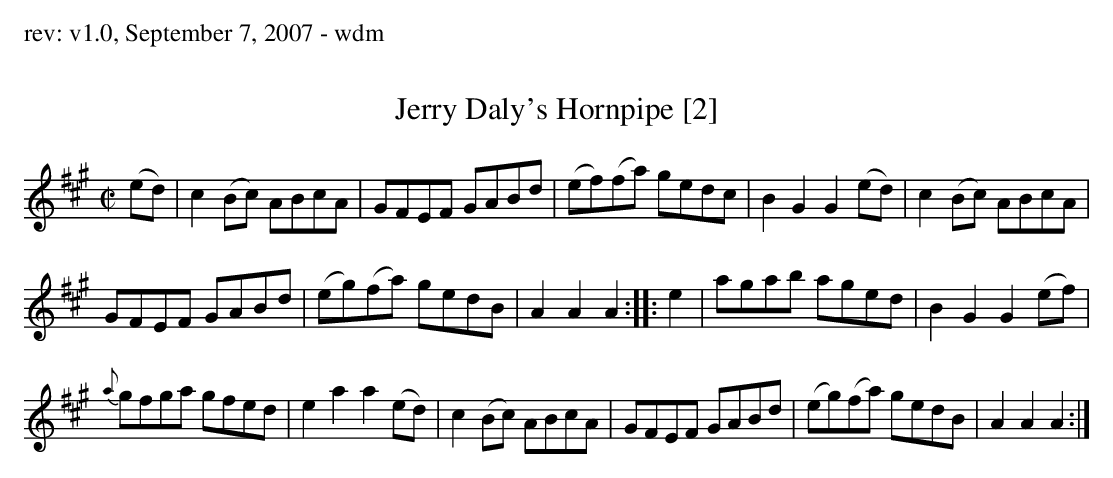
X:1
T:Jerry Daly's Hornpipe [2]
M:C|
L:1/8
K:A
(ed) | c2 (Bc) ABcA | GFEF GABd | (ef)(fa) gedc | B2G2G2 (ed) | c2 (Bc) ABcA |
GFEF GABd | (eg)(fa) gedB | A2A2A2 :: e2 | agab aged | B2G2G2 (ef) |
{a}gfga gfed | e2a2a2 (ed) | c2 (Bc) ABcA | GFEF GABd | (eg)(fa) gedB | A2A2A2 :|
